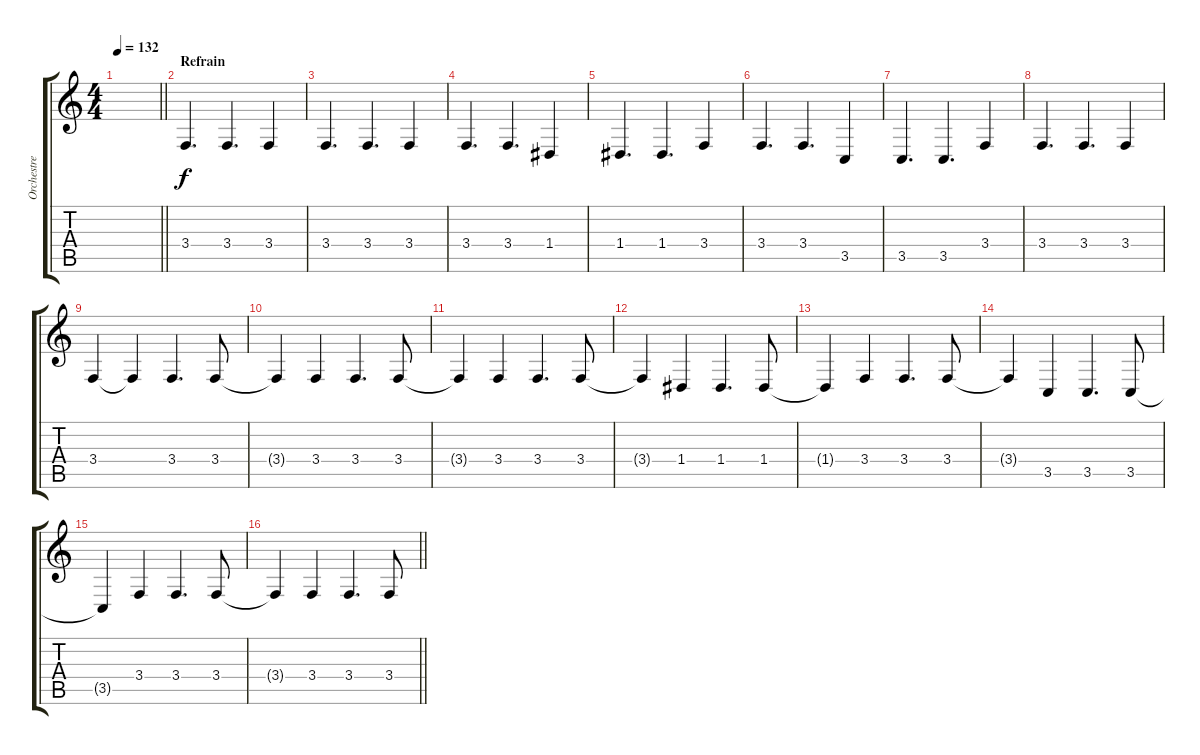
\track ("Orchestre Violon" "Orchestre ") {instrument pizzicatostrings}
\staff {score tabs}
\tuning (E4 B3 G3 D3 A2 E2) {hide}
\ts (4 4)
\tempo 132
\clef g2
\barLineRight lightlight
\ks c
|
\section ("" "Refrain")
3.4.4{d} 3.4.4{d} 3.4.4 |
3.4.4{d} 3.4.4{d} 3.4.4 |
3.4.4{d} 3.4.4{d} 1.4.4 |
1.4.4{d} 1.4.4{d} 3.4.4 |
3.4.4{d} 3.4.4{d} 3.5.4 |
3.5.4{d} 3.5.4{d} 3.4.4 |
3.4.4{d} 3.4.4{d} 3.4.4 |
3.4.4 3.4{t}.4 3.4.4{d} 3.4.8 |
3.4{t}.4 3.4.4 3.4.4{d} 3.4.8 |
3.4{t}.4 3.4.4 3.4.4{d} 3.4.8 |
3.4{t}.4 1.4.4 1.4.4{d} 1.4.8 |
1.4{t}.4 3.4.4 3.4.4{d} 3.4.8 |
3.4{t}.4 3.5.4 3.5.4{d} 3.5.8 |
3.5{t}.4 3.4.4 3.4.4{d} 3.4.8 |
\barLineRight lightlight
3.4{t}.4 3.4.4 3.4.4{d} 3.4.8
